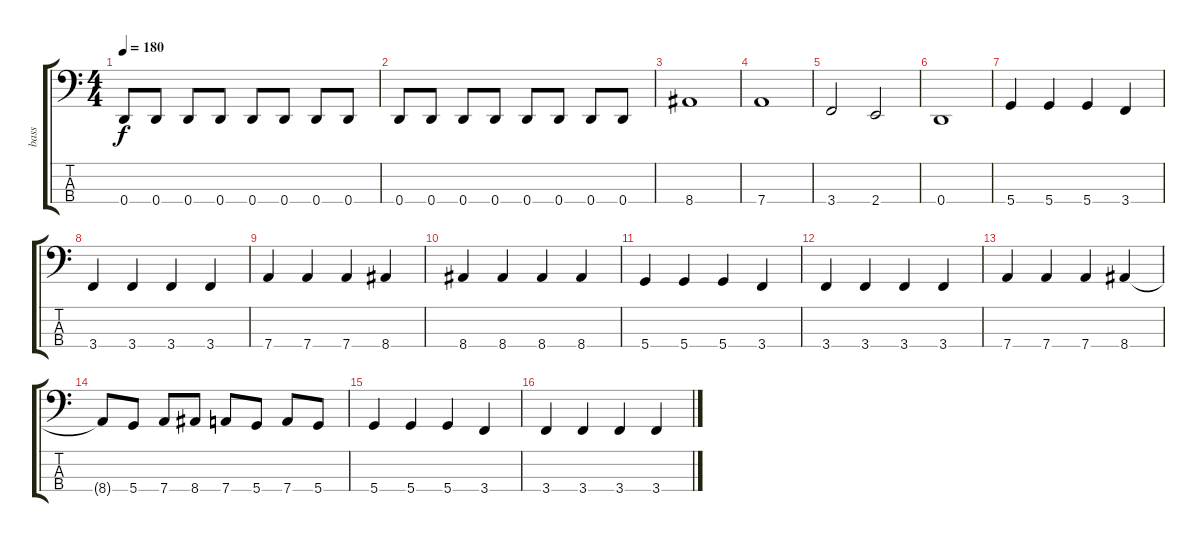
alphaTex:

\track ("bass" "bass") {instrument electricbassfinger}
\staff {score tabs}
\tuning (G2 D2 A1 D1) {hide}
\ts (4 4)
\tempo 180
\clef f4
\ks c
0.4.8{dy f} 0.4.8 0.4.8 0.4.8 0.4.8 0.4.8 0.4.8 0.4.8 |
0.4.8 0.4.8 0.4.8 0.4.8 0.4.8 0.4.8 0.4.8 0.4.8 |
8.4.1 |
7.4.1 |
3.4.2 2.4.2 |
0.4.1 |
5.4.4 5.4.4 5.4.4 3.4.4 |
3.4.4 3.4.4 3.4.4 3.4.4 |
7.4.4 7.4.4 7.4.4 8.4.4 |
8.4.4 8.4.4 8.4.4 8.4.4 |
5.4.4 5.4.4 5.4.4 3.4.4 |
3.4.4 3.4.4 3.4.4 3.4.4 |
7.4.4 7.4.4 7.4.4 8.4.4 |
8.4{t}.8 5.4.8 7.4.8 8.4.8 7.4.8 5.4.8 7.4.8 5.4.8 |
5.4.4 5.4.4 5.4.4 3.4.4 |
3.4.4 3.4.4 3.4.4 3.4.4
